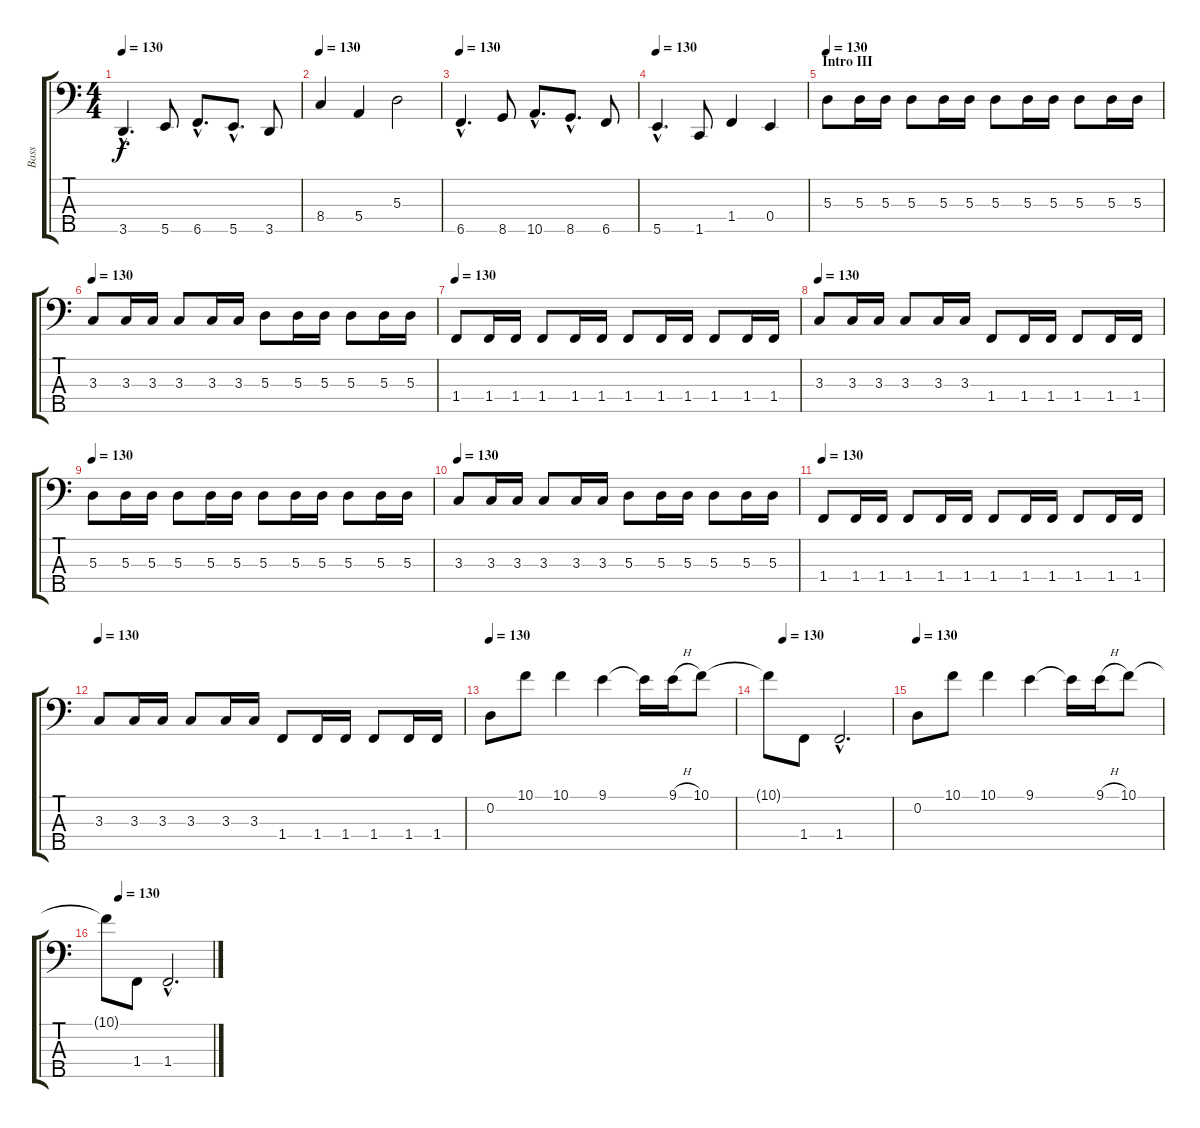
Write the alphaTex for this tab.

\track ("Bass" "Bass") {instrument electricbasspick}
\staff {score tabs}
\tuning (G2 D2 A1 E1 B0) {hide}
\ts (4 4)
\tempo 130
\clef f4
\ks c
3.5{hac}.4{d dy f} 5.5.8 6.5{hac}.8{d} 5.5{hac}.8{d} 3.5.8 |
\tempo 130
8.4.4 5.4.4 5.3.2 |
\tempo 130
6.5{hac}.4{d} 8.5.8 10.5{hac}.8{d} 8.5{hac}.8{d} 6.5.8 |
\tempo 130
5.5{hac}.4{d} 1.5.8 1.4.4 0.4.4 |
\section ("" "Intro III")
\tempo 130
5.3.8 5.3.16 5.3.16 5.3.8 5.3.16 5.3.16 5.3.8 5.3.16 5.3.16 5.3.8 5.3.16 5.3.16 |
\tempo 130
3.3.8 3.3.16 3.3.16 3.3.8 3.3.16 3.3.16 5.3.8 5.3.16 5.3.16 5.3.8 5.3.16 5.3.16 |
\tempo 130
1.4.8 1.4.16 1.4.16 1.4.8 1.4.16 1.4.16 1.4.8 1.4.16 1.4.16 1.4.8 1.4.16 1.4.16 |
\tempo 130
3.3.8 3.3.16 3.3.16 3.3.8 3.3.16 3.3.16 1.4.8 1.4.16 1.4.16 1.4.8 1.4.16 1.4.16 |
\tempo 130
5.3.8 5.3.16 5.3.16 5.3.8 5.3.16 5.3.16 5.3.8 5.3.16 5.3.16 5.3.8 5.3.16 5.3.16 |
\tempo 130
3.3.8 3.3.16 3.3.16 3.3.8 3.3.16 3.3.16 5.3.8 5.3.16 5.3.16 5.3.8 5.3.16 5.3.16 |
\tempo 130
1.4.8 1.4.16 1.4.16 1.4.8 1.4.16 1.4.16 1.4.8 1.4.16 1.4.16 1.4.8 1.4.16 1.4.16 |
\tempo 130
3.3.8 3.3.16 3.3.16 3.3.8 3.3.16 3.3.16 1.4.8 1.4.16 1.4.16 1.4.8 1.4.16 1.4.16 |
\section ("" "")
\tempo 130
0.2.8 10.1.8 10.1.4 9.1.4 9.1{t}.16 9.1{h}.16 10.1.8 |
\tempo (130 0.125)
10.1{t}.8 1.4.8 1.4{hac}.2{d} |
\tempo 130
0.2.8 10.1.8 10.1.4 9.1.4 9.1{t}.16 9.1{h}.16 10.1.8 |
\tempo (130 0.125)
10.1{t}.8 1.4.8 1.4{hac}.2{d}
